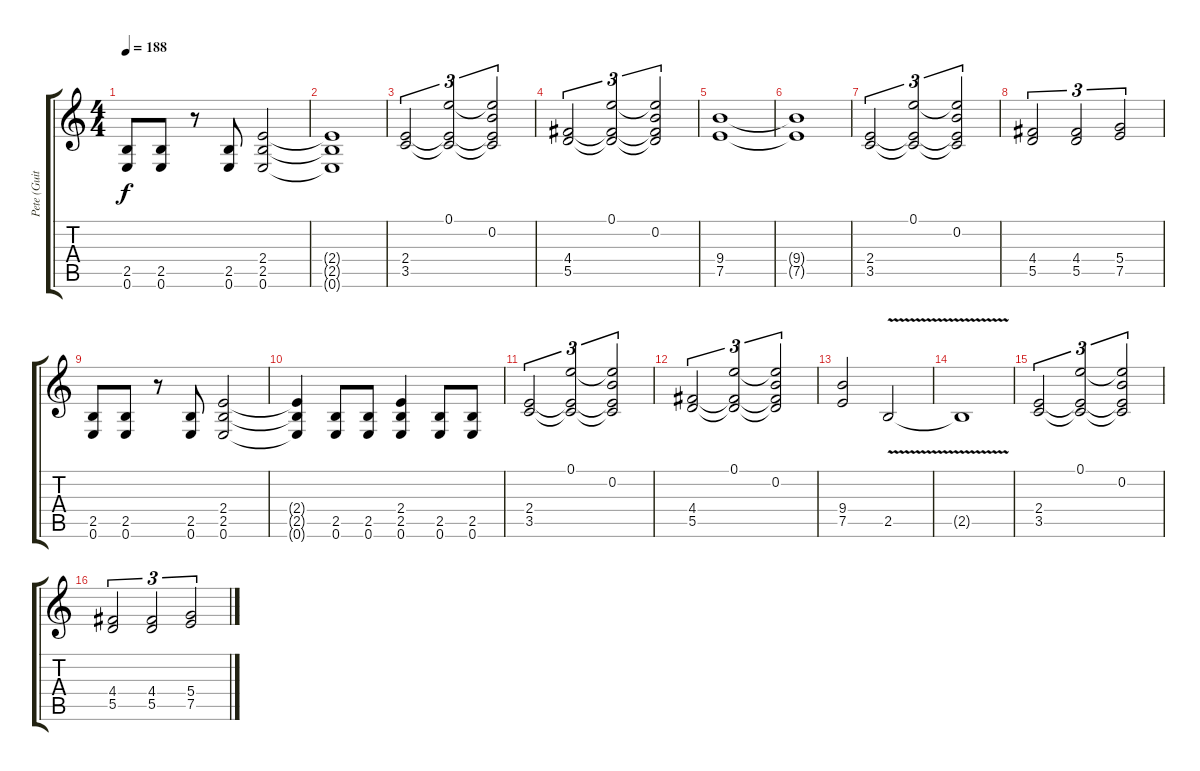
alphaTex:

\track ("Pete (Guitar I)" "Pete (Guit") {solo instrument distortionguitar}
\staff {score tabs}
\tuning (E4 B3 G3 D3 A2 E2) {hide}
\ts (4 4)
\tempo 188
\clef g2
\ks c
(2.5 0.6).8{dy f} (2.5 0.6).8 r.8 (2.5 0.6).8 (2.4 2.5 0.6).2 |
(2.4{t} 2.5{t} 0.6{t}).1 |
(2.4 3.5).2{tu (3 2)} (0.1 2.4{t} 3.5{t}).2{tu (3 2)} (0.1{t} 0.2 2.4{t} 3.5{t}).2{tu (3 2)} |
(4.4 5.5).2{tu (3 2)} (0.1 4.4{t} 5.5{t}).2{tu (3 2)} (0.1{t} 0.2 4.4{t} 5.5{t}).2{tu (3 2)} |
(9.4 7.5).1 |
(9.4{t} 7.5{t}).1 |
(2.4 3.5).2{tu (3 2)} (0.1 2.4{t} 3.5{t}).2{tu (3 2)} (0.1{t} 0.2 2.4{t} 3.5{t}).2{tu (3 2)} |
(4.4 5.5).2{tu (3 2)} (4.4 5.5).2{tu (3 2)} (5.4 7.5).2{tu (3 2)} |
(2.5 0.6).8 (2.5 0.6).8 r.8 (2.5 0.6).8 (2.4 2.5 0.6).2 |
(2.4{t} 2.5{t} 0.6{t}).4 (2.5 0.6).8 (2.5 0.6).8 (2.4 2.5 0.6).4 (2.5 0.6).8 (2.5 0.6).8 |
(2.4 3.5).2{tu (3 2)} (0.1 2.4{t} 3.5{t}).2{tu (3 2)} (0.1{t} 0.2 2.4{t} 3.5{t}).2{tu (3 2)} |
(4.4 5.5).2{tu (3 2)} (0.1 4.4{t} 5.5{t}).2{tu (3 2)} (0.1{t} 0.2 4.4{t} 5.5{t}).2{tu (3 2)} |
(9.4 7.5).2 2.5{v}.2 |
2.5{t}.1 |
(2.4 3.5).2{tu (3 2)} (0.1 2.4{t} 3.5{t}).2{tu (3 2)} (0.1{t} 0.2 2.4{t} 3.5{t}).2{tu (3 2)} |
(4.4 5.5).2{tu (3 2)} (4.4 5.5).2{tu (3 2)} (5.4 7.5).2{tu (3 2)}
